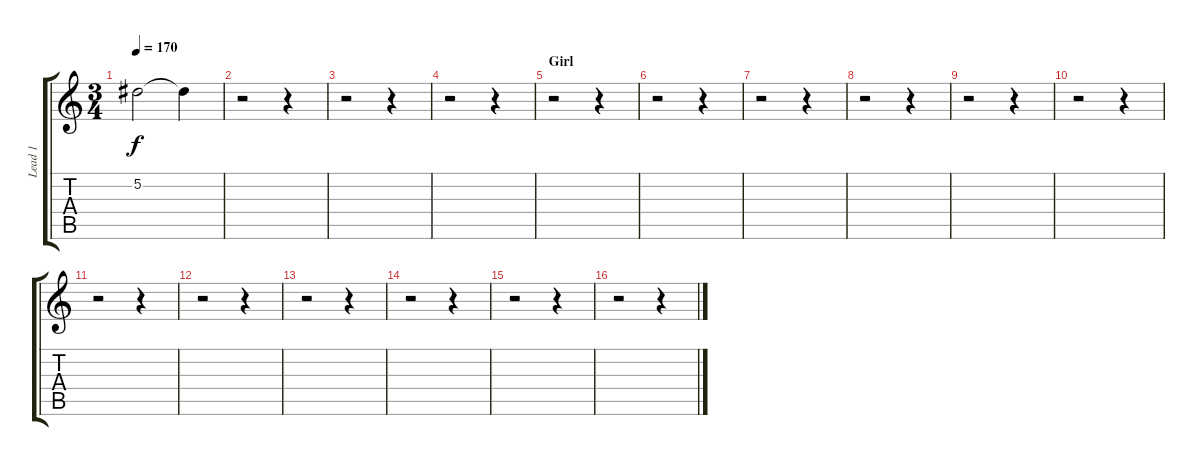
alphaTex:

\track ("Lead 1" "Lead 1") {instrument overdrivenguitar}
\staff {score tabs}
\tuning (Eb4 Bb3 Gb3 Db3 Ab2 Eb2) {hide}
\ts (3 4)
\tempo 170
\clef g2
\ks c
5.2.2{dy f} 5.2{t}.4 |
r.2 r.4 |
r.2 r.4 |
r.2 r.4 |
\section ("" "Girl")
r.2 r.4 |
r.2 r.4 |
r.2 r.4 |
r.2 r.4 |
r.2 r.4 |
r.2 r.4 |
r.2 r.4 |
r.2 r.4 |
r.2 r.4 |
r.2 r.4 |
r.2 r.4 |
r.2 r.4
